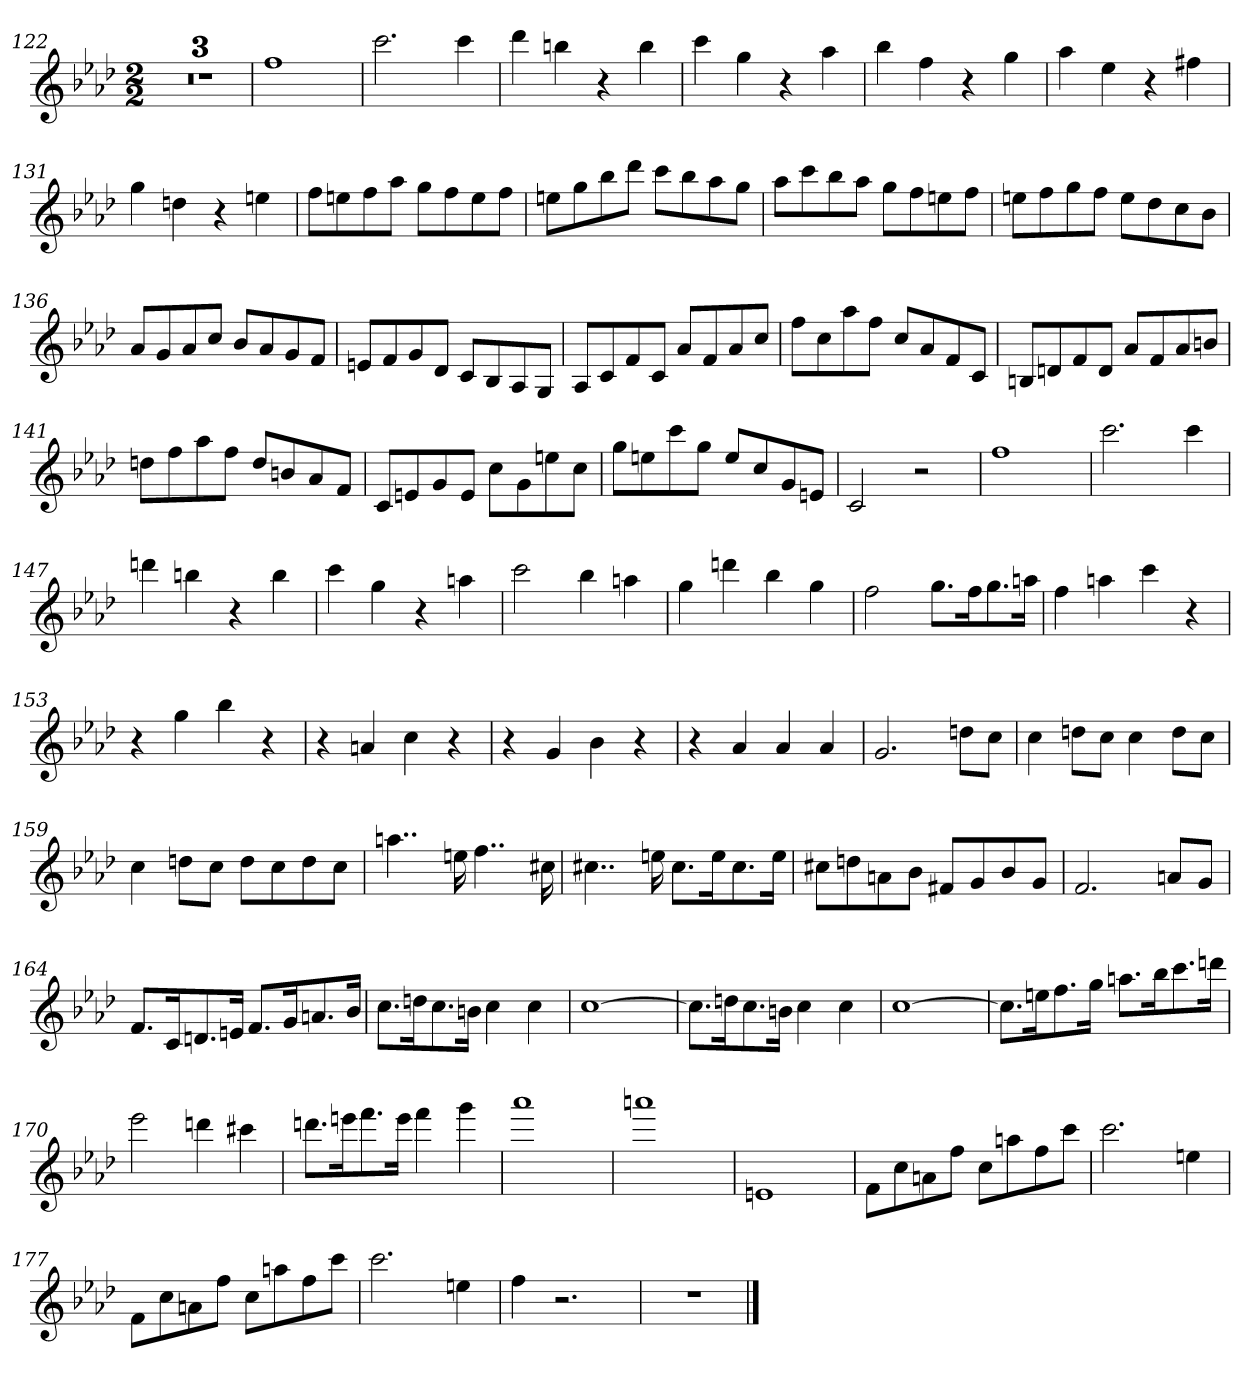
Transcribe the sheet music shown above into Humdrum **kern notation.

**kern
*part1
*staff1
*k[b-e-a-d-]
*f:
*M2/2
=122
1r
=123
1r
=124
1r
=125
1ff
=126
2.ccc
4ccc
=127
4ddd-
4bbn
4r
4bb
=128
4ccc
4gg
4r
4aa-
=129
4bb-
4ff
4r
4gg
=130
4aa-
4ee-
4r
4ff#X
=131
4gg
4ddn
4r
4een
=132
8ffL
8een
8ff
8aa-J
8ggL
8ff
8ee
8ffJ
=133
8eenL
8gg
8bb-
8ddd-J
8cccL
8bb-
8aa-
8ggJ
=134
8aa-L
8ccc
8bb-
8aa-J
8ggL
8ff
8een
8ffJ
=135
8eenL
8ff
8gg
8ffJ
8eeL
8dd-
8cc
8b-J
=136
8a-L
8g
8a-
8ccJ
8b-L
8a-
8g
8fJ
=137
8enL
8f
8g
8d-J
8cL
8B-
8A-
8GJ
=138
8A-L
8c
8f
8cJ
8a-L
8f
8a-
8ccJ
=139
8ffL
8cc
8aa-
8ffJ
8ccL
8a-
8f
8cJ
=140
8BnL
8dn
8f
8dJ
8a-L
8f
8a-
8bnJ
=141
8ddnL
8ff
8aa-
8ffJ
8ddL
8bn
8a-
8fJ
=142
8cL
8en
8g
8eJ
8ccL
8g
8een
8ccJ
=143
8ggL
8een
8ccc
8ggJ
8eeL
8cc
8g
8enJ
=144
2c
2r
=145
1ff
=146
2.ccc
4ccc
=147
4dddn
4bbn
4r
4bb
=148
4ccc
4gg
4r
4aan
=149
2ccc
4bb-
4aan
=150
4gg
4dddn
4bb-
4gg
=151
2ff
8.ggL
16ffK
8.gg
16aanJk
=152
4ff
4aan
4ccc
4r
=153
4r
4gg
4bb-
4r
=154
4r
4an
4cc
4r
=155
4r
4g
4b-
4r
=156
4r
4a-
4a-
4a-
=157
2.g
8ddnL
8ccJ
=158
4cc
8ddnL
8ccJ
4cc
8ddL
8ccJ
=159
4cc
8ddnL
8ccJ
8ddL
8cc
8dd
8ccJ
=160
4..aan
16een
4..ff
16cc#X
=161
4..cc#X
16een
8.cc#L
16eeK
8.cc#
16eeJk
=162
8cc#XL
8ddn
8an
8b-J
8f#XL
8g
8b-
8gJ
=163
2.f
8anL
8gJ
=164
8.fL
16cK
8.dn
16enJk
8.fL
16gK
8.an
16b-Jk
=165
8.ccL
16ddnK
8.cc
16bnJk
4cc
4cc
=166
[1cc
=167
8.ccL]
16ddnK
8.cc
16bnJk
4cc
4cc
=168
[1cc
=169
8.ccL]
16eenK
8.ff
16ggJk
8.aanL
16bb-K
8.ccc
16dddnJk
=170
2eee-
4dddn
4ccc#X
=171
8.dddnL
16eeenK
8.fff
16eeeJk
4fff
4ggg
=172
1aaa-
=173
1aaan
=174
1en
=175
8fL
8cc
8an
8ffJ
8ccL
8aan
8ff
8cccJ
=176
2.ccc
4een
=177
8fL
8cc
8an
8ffJ
8ccL
8aan
8ff
8cccJ
=178
2.ccc
4een
=179
4ff
2.r
=180
1r
==
*-
